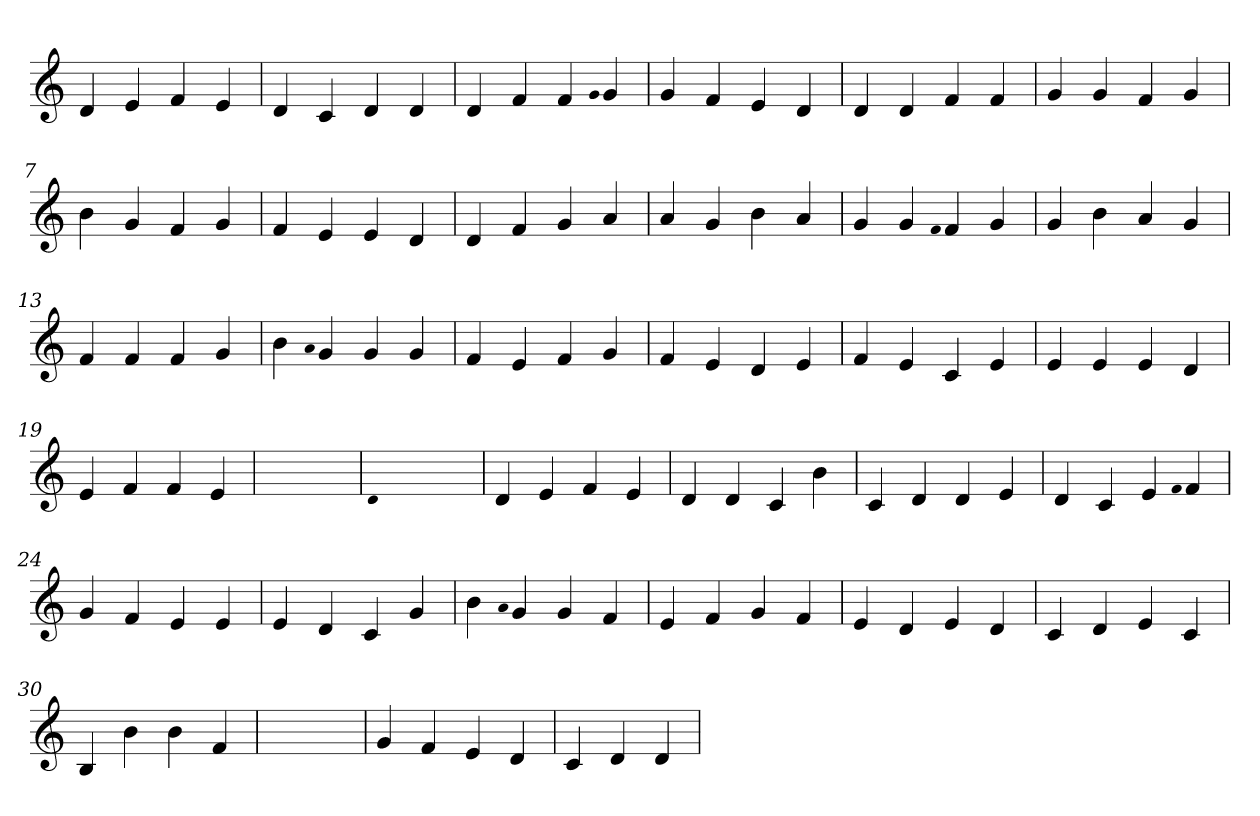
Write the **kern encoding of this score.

**kern
*part1
*staff1
*clefG2
=1
4d
4e
4f
4e
=2
4d
4c
4d
4d
=3
4d
4f
4f
qqg
4g
=4
4g
4f
4e
4d
=5
4d
4d
4f
4f
=6
4g
4g
4f
4g
=7
4b
4g
4f
4g
=8
4f
4e
4e
4d
=9
4d
4f
4g
4a
=10
4a
4g
4b
4a
=11
4g
4g
qqf
4f
4g
=12
4g
4b
4a
4g
=13
4f
4f
4f
4g
=14
4b
qqa
4g
4g
4g
=15
4f
4e
4f
4g
=16
4f
4e
4d
4e
=17
4f
4e
4c
4e
=18
4e
4e
4e
4d
=19
4e
4f
4f
4e
=20
1ryy
=20
qqd
1ryy
=20
4d
4e
4f
4e
=21
4d
4d
4c
4b
=22
4c
4d
4d
4e
=23
4d
4c
4e
qqf
4f
=24
4g
4f
4e
4e
=25
4e
4d
4c
4g
=26
4b
qqa
4g
4g
4f
=27
4e
4f
4g
4f
=28
4e
4d
4e
4d
=29
4c
4d
4e
4c
=30
4B
4b
4b
4f
=31
1ryy
=31
4g
4f
4e
4d
=32
4c
4d
4d
=
*-
